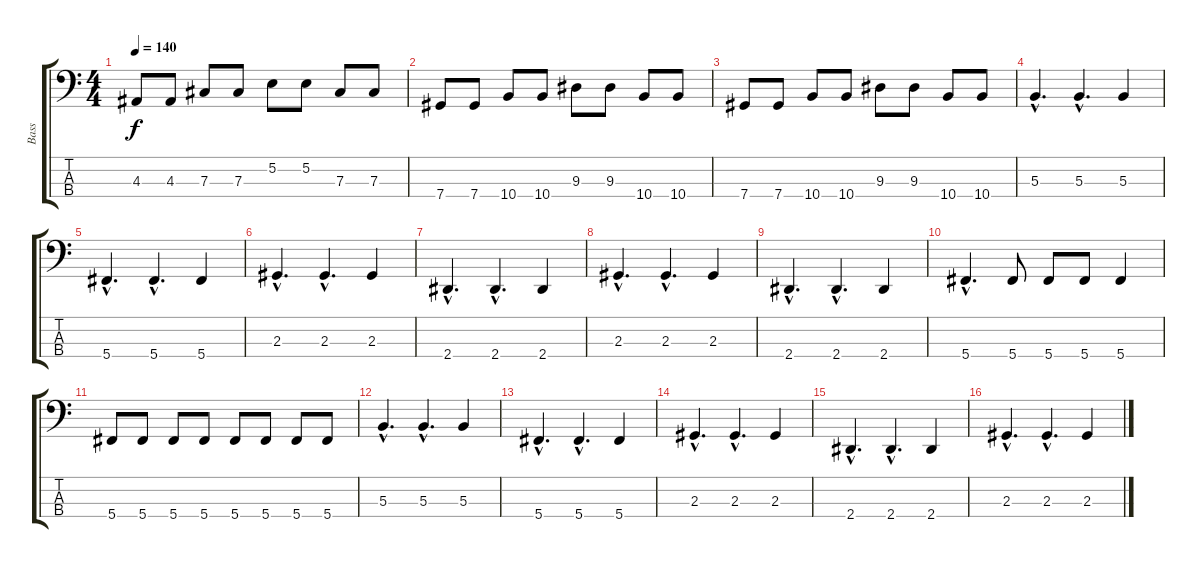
\track ("Bass" "Bass") {instrument electricbasspick}
\staff {score tabs}
\tuning (E2 B1 Gb1 Db1) {hide}
\ts (4 4)
\tempo 140
\clef f4
\ks c
4.3.8{dy f} 4.3.8 7.3.8 7.3.8 5.2.8 5.2.8 7.3.8 7.3.8 |
7.4.8 7.4.8 10.4.8 10.4.8 9.3.8 9.3.8 10.4.8 10.4.8 |
7.4.8 7.4.8 10.4.8 10.4.8 9.3.8 9.3.8 10.4.8 10.4.8 |
5.3{hac}.4{d} 5.3{hac}.4{d} 5.3.4 |
5.4{hac}.4{d} 5.4{hac}.4{d} 5.4.4 |
2.3{hac}.4{d} 2.3{hac}.4{d} 2.3.4 |
2.4{hac}.4{d} 2.4{hac}.4{d} 2.4.4 |
2.3{hac}.4{d} 2.3{hac}.4{d} 2.3.4 |
2.4{hac}.4{d} 2.4{hac}.4{d} 2.4.4 |
5.4{hac}.4{d} 5.4.8 5.4.8 5.4.8 5.4.4 |
5.4.8 5.4.8 5.4.8 5.4.8 5.4.8 5.4.8 5.4.8 5.4.8 |
5.3{hac}.4{d} 5.3{hac}.4{d} 5.3.4 |
5.4{hac}.4{d} 5.4{hac}.4{d} 5.4.4 |
2.3{hac}.4{d} 2.3{hac}.4{d} 2.3.4 |
2.4{hac}.4{d} 2.4{hac}.4{d} 2.4.4 |
2.3{hac}.4{d} 2.3{hac}.4{d} 2.3.4
